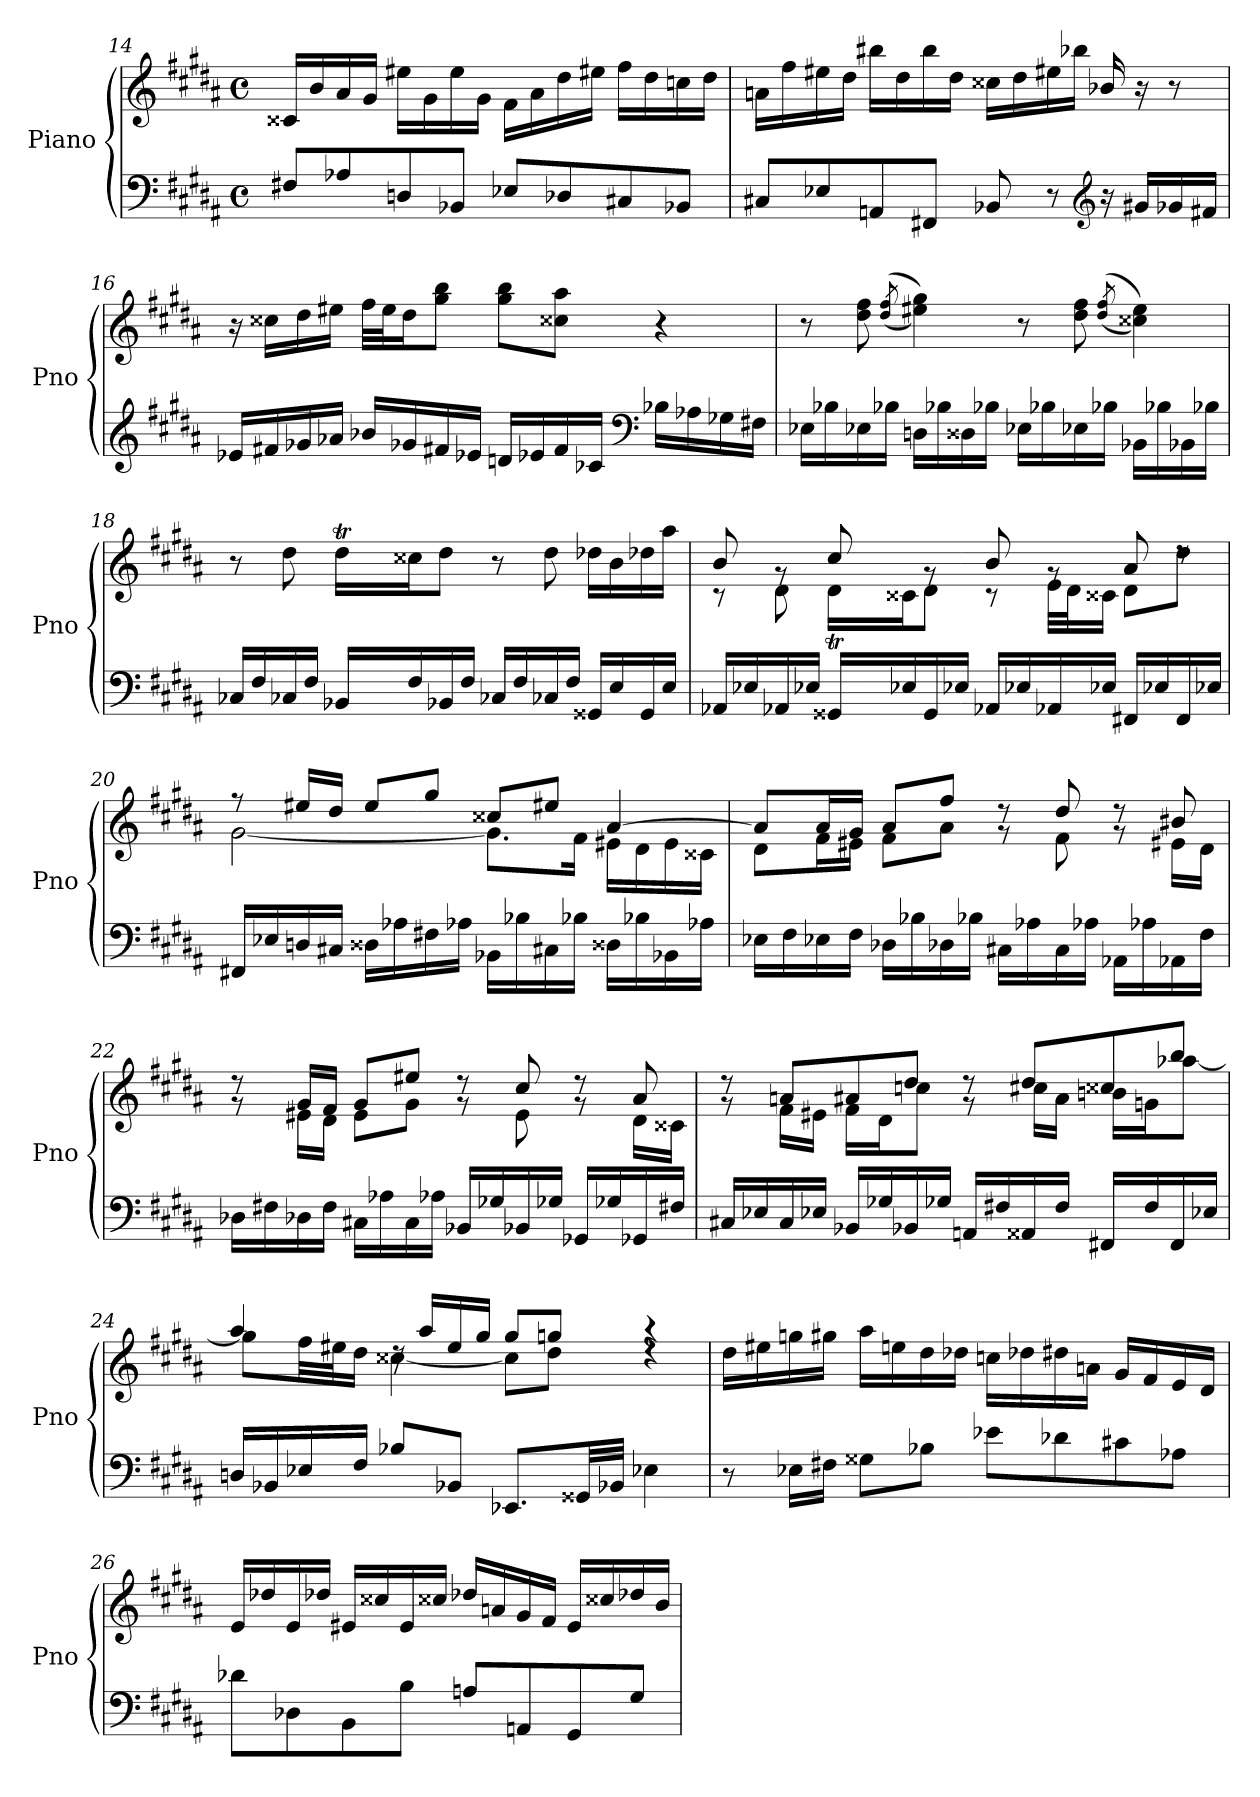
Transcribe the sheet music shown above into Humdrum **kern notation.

**kern	**kern
*part1	*part1
*staff2	*staff1
*I"Piano	*
*I'Pno	*
*clefF4	*clefG2
*k[f#c#g#d#a#]	*k[f#c#g#d#a#]
*M4/4	*M4/4
*met(c)	*met(c)
=14	=14
8F#Xi/L	16c##X/LL
.	16b/
8A-Xi/	16a#/
.	16g#/JJ
8Dni/	16ee#X\LL
.	16g#\
8BB-Xi/J	16ee#\
.	16g#\JJ
8E-Xi/L	16f#\LL
.	16a#\
8D-Xi/	16dd#\
.	16ee#X\JJ
8C#Xi/	16ff#\LL
.	16dd#\
8BB-Xi/J	16ccni\
.	16dd#\JJ
=15	=15
8C#Xi/L	16ani\LL
.	16ff#\
8E-Xi/	16ee#X\
.	16dd#\JJ
8AAni/	16bb#X\LL
.	16dd#\
8FF#Xi/J	16bb#\
.	16dd#\JJ
8BB-Xi/	16cc##X\LL
.	16dd#\
8r	16ee#X\
.	16bb-Xi\JJ
*clefG2	*
16r	16b-Xi/
16g#X/LL	16r
16g-Xi/	8r
16f#Xi/JJ	.
!!LO:PB:g=z
=16	=16
16e-Xi/LL	16r
16f#Xi/	16cc##X\LL
16g-Xi/	16dd#\
16a-Xi/JJ	16ee#X\JJ
16b-Xi/LL	32ff#\LLL
.	32ee#\J
16g-Xi/	16dd#\J
16f#Xi/	8gg#\ 8bb\J
16e-Xi/JJ	.
16dni/LL	8gg#\ 8bb\L
16e-Xi/	.
16f#i/	8cc##X\ 8aa#\J
16c-Xi/JJ	.
*clefF4	*
16B-Xi\LL	4r
16A-Xi\	.
16G-Xi\	.
16F#Xi\JJ	.
=17	=17
16E-Xi\LL	8r
16B-Xi\	.
16E-Xi\	8dd#\ 8ff#\
16B-Xi\JJ	.
.	(>(8qdd#/ 8qff#/
16Dni\LL	4ee#X\ 4gg#\))
16B-Xi\	.
16D##i\	.
16B-Xi\JJ	.
16E-Xi\LL	8r
16B-Xi\	.
16E-Xi\	8dd#\ 8ff#\
16B-Xi\JJ	.
.	((>8qdd#/ 8qff#/
16BB-Xi\LL	4cc##X\ 4ee#\))
16B-Xi\	.
16BB-Xi\	.
16B-Xi\JJ	.
=18	=18
*^	*^
4ryy	16C-Xi/LL	8r	4ryy
.	16F#/	.	.
.	16C-Xi/	8dd#\	.
.	16F#/JJ	.	.
16.ryy	16BB-Xi/LL	16dd#t\LL	64dd#!yy
.	.	.	64ee!yy
.	.	.	16dd#!yy
.	16F#/	16cc##X\J	.
2ryy	.	.	2ryy
.	16BB-Xi/	8dd#\J	.
.	16F#/JJ	.	.
.	16C-Xi/LL	8r	.
.	16F#/	.	.
.	16C-Xi/	8dd#\	.
.	16F#/JJ	.	.
.	16GG##Xi/LL	16dd-Xi\LL	.
.	16E/	16b\	.
8ryy	.	.	8ryy
.	16GG##i/	16dd-Xi\	.
.	16E/JJ	16aa#\JJ	.
32ryy	.	.	32ryy
!!LO:LB:g=z
=19	=19	=19	=19
*	*	*	*^
4ryy	16AA-Xi/LL	8b/	8r	4ryy
.	16E-Xi/	.	.	.
.	16AA-Xi/	8rg	8d#\	.
.	16E-Xi/JJ	.	.	.
16ryy	16GG##Xi/LL	8cc#/	16d#t\LL	64d#!yy
.	.	.	.	64e!yy
.	.	.	.	32d#!yy
2ryy	16E-Xi/	.	16c##X\J	2ryy
.	16GG##i/	8rg	8d#\J	.
.	16E-Xi/JJ	.	.	.
.	16AA-Xi/LL	8b/	8r	.
.	16E-Xi/	.	.	.
.	16AA-Xi/	8rg	32e\LLL	.
.	.	.	32d#\J	.
.	16E-Xi/JJ	.	16c##X\JJ	.
.	16FF#X/LL	8a#/	8d#\L	.
8.ryy	16E-Xi/	.	.	8.ryy
.	16FF#/	8rdd	8dd#\J	.
.	16E-Xi/JJ	.	.	.
*v	*v	*	*	*
*	*	*v	*v
=20	=20	=20
16FF#Xi/LL	8r	[2g#\
16E-Xi/	.	.
16Dni/	16ee#X/LL	.
16C#Xi/JJ	16dd#/JJ	.
16D##i\LL	8ee#/L	.
16A-Xi\	.	.
16F#Xi\	8gg#/J	.
16A-Xi\JJ	.	.
16BB-Xi\LL	8cc##X/L	8.g#\L]
16B-Xi\	.	.
16C#Xi\	8ee#X/J	.
16B-Xi\JJ	.	16f#\Jk
16D##Xi\LL	[4a#/	16e#X\LL
16B-Xi\	.	16d#\
16BB-Xi\	.	16e#\
16A-Xi\JJ	.	16c##X\JJ
=21	=21	=21
16E-Xi\LL	8a#/L]	8d#\L
16F#\	.	.
16E-Xi\	16a#/L	16f#\L
16F#\JJ	16g#/JJ	16e#X\JJ
16D-Xi\LL	8a#/L	8f#\L
16B-Xi\	.	.
16D-Xi\	8ff#/J	8a#\J
16B-Xi\JJ	.	.
16C#Xi\LL	8rg	8rdd
16A-Xi\	.	.
16C#i\	8dd#/	8f#\
16A-Xi\JJ	.	.
16AA-Xi\LL	8rg	8rdd
16A-Xi\	.	.
16AA-Xi\	8b#X/	16e#X\LL
16F#\JJ	.	16d#\JJ
!!LO:LB:g=z	!!
=22	=22	=22
16D-Xi\LL	8rg	8rdd
16F#Xi\	.	.
16D-Xi\	16g#/LL	16e#X\LL
16F#i\JJ	16f#/JJ	16d#\JJ
16C#Xi\LL	8g#/L	8e#\L
16A-Xi\	.	.
16C#i\	8ee#X/J	8g#\J
16A-Xi\JJ	.	.
16BB-Xi/LL	8rg	8rdd
16G-Xi/	.	.
16BB-Xi/	8cc#/	8e#\
16G-Xi/JJ	.	.
16GG-Xi/LL	8rg	8rdd
16G-Xi/	.	.
16GG-Xi/	8a#/	16d#\LL
16F#Xi/JJ	.	16c##X\JJ
=23	=23	=23
16C#Xi/LL	8rg	8rdd
16E-Xi/	.	.
16C#i/	8ani/L	16f#\LL
16E-Xi/JJ	.	16e#X\JJ
16BB-Xi/LL	8a#/	16f#\LL
16G-Xi/	.	16d#\J
16BB-Xi/	8dd#/J	8ccni\J
16G-Xi/JJ	.	.
16AAni/LL	8rg	8rdd
16F#Xi/	.	.
16AA##i/	8dd#/L	16cc#i\LL
16F#i/JJ	.	16a#\JJ
16FF#Xi/LL	8cc##X/	16bn\LL
16F#i/	.	16gn\J
16FF#i/	8bb/J	[8aa-Xi\J
16E-Xi/JJ	.	.
=24	=24	=24
16Dni/LL	4aa#/	8gg#\L]
16BB-Xi/	.	.
16E-Xi/	.	32ff#\LL
.	.	32ee#X\J
16F#/JJ	.	16dd#\JJ
8B-Xi/L	16rdd	[4cc##X\
.	16aa#/LL	.
8BB-Xi/J	16ee#/	.
.	16gg#/JJ	.
8.EE-Xi/L	8gg#/L	8cc##\L]
.	8ggni/J	8dd#\J
32GG##Xi/LL	.	.
32BB-Xi/JJJ	.	.
4E-Xi\	4r	4rdd
*	*v	*v
!!LO:LB:g=z
=25	=25
8r	16dd#\LL
.	16ee#X\
16E-Xi\LL	16ggni\
16F#Xi\JJ	16gg#\JJ
8G##Xi\L	16aa#\LL
.	16een\
8B-Xi\J	16dd#\
.	16dd-Xi\JJ
8e-Xi\L	16ccni\LL
.	16dd-Xi\
8d-Xi\	16dd#\
.	16an\JJ
8c#Xi\	16g#/LL
.	16f#/
8A-Xi\J	16e/
.	16d#/JJ
=26	=26
8d-Xi\L	16e/LL
.	16dd-Xi/
8D-Xi\	16e/
.	16dd-Xi/JJ
8BB\	16e#X/LL
.	16cc##Xi/
8B\J	16e#/
.	16cc##Xi/JJ
8An/L	16dd-Xi/LL
.	16an/
8AAn/	16g#/
.	16f#/JJ
8GG#/	16e#/LL
.	16cc##Xi/
8G#/J	16dd-Xi/
.	16b/JJ
=	=
*-	*-
